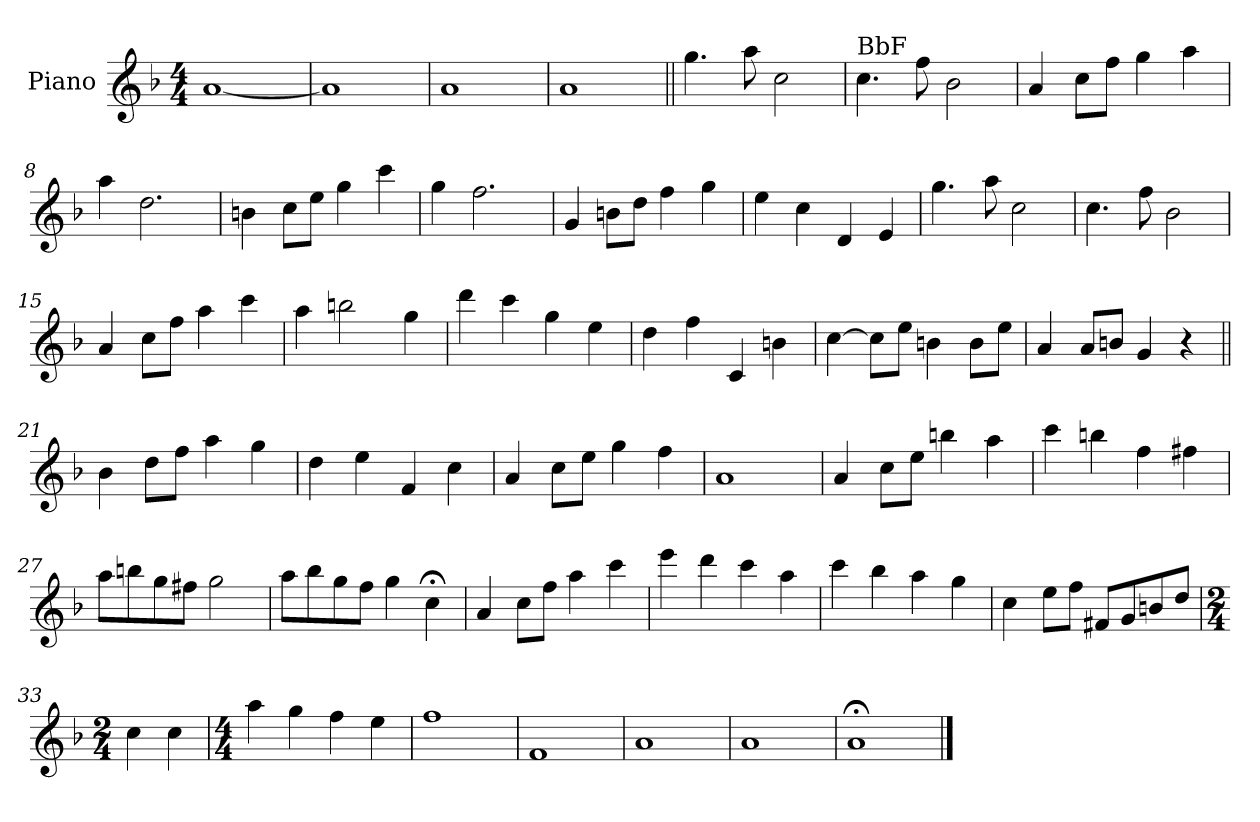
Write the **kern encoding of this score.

**kern
*part1
*staff1
*I"Piano
*I'Pno.
*clefG2
*k[b-]
*F:
*M4/4
=1
[1a
=2
1a]
=3
1a
=4
1a
=5||
4.gg\
8aa\
2cc\
=6
!LO:TX:a:t=BbF
4.cc\
8ff\
2b-\
!!LO:LB:g=z
=7
4a/
8cc\L
8ff\J
4gg\
4aa\
=8
4aa\
2.dd\
=9
4bn\
8cc\L
8ee\J
4gg\
4ccc\
=10
4gg\
2.ff\
!!LO:LB:g=z
=11
4g/
8bn\L
8dd\J
4ff\
4gg\
=12
4ee\
4cc\
4d/
4e/
=13
4.gg\
8aa\
2cc\
=14
4.cc\
8ff\
2b-\
!!LO:LB:g=z
=15
4a/
8cc\L
8ff\J
4aa\
4ccc\
=16
4aa\
2bbn\
4gg\
=17
4ddd\
4ccc\
4gg\
4ee\
=18
4dd\
4ff\
4c/
4bn\
!!LO:LB:g=z
=19
[4cc\
8cc\L]
8ee\J
4bn\
8b\L
8ee\J
=20
4a/
8a/L
8bn/J
4g/
4r
=21||
4b-\
8dd\L
8ff\J
4aa\
4gg\
=22
4dd\
4ee\
4f/
4cc\
!!LO:LB:g=z
=23
4a/
8cc\L
8ee\J
4gg\
4ff\
=24
1a
=25
4a/
8cc\L
8ee\J
4bbn\
4aa\
=26
4ccc\
4bbn\
4ff\
4ff#X\
!!LO:LB:g=z
=27
8aa\L
8bbn\
8gg\
8ff#X\J
2gg\
=28
8aa\L
8bb-\
8gg\
8ff\J
4gg\
4cc;<\
=29
4a/
8cc\L
8ff\J
4aa\
4ccc\
!!LO:LB:g=z
=30
4eee\
4ddd\
4ccc\
4aa\
=31
4ccc\
4bb-\
4aa\
4gg\
=32
4cc\
8ee\L
8ff\J
8f#X/L
8g/
8bn/
8dd/J
=33
*M2/4
4cc\
4cc\
!!LO:LB:g=z
=34
*M4/4
4aa\
4gg\
4ff\
4ee\
=35
1ff
=36
1f
=37
1a
=38
1a
=39
1a;<
==
*-
